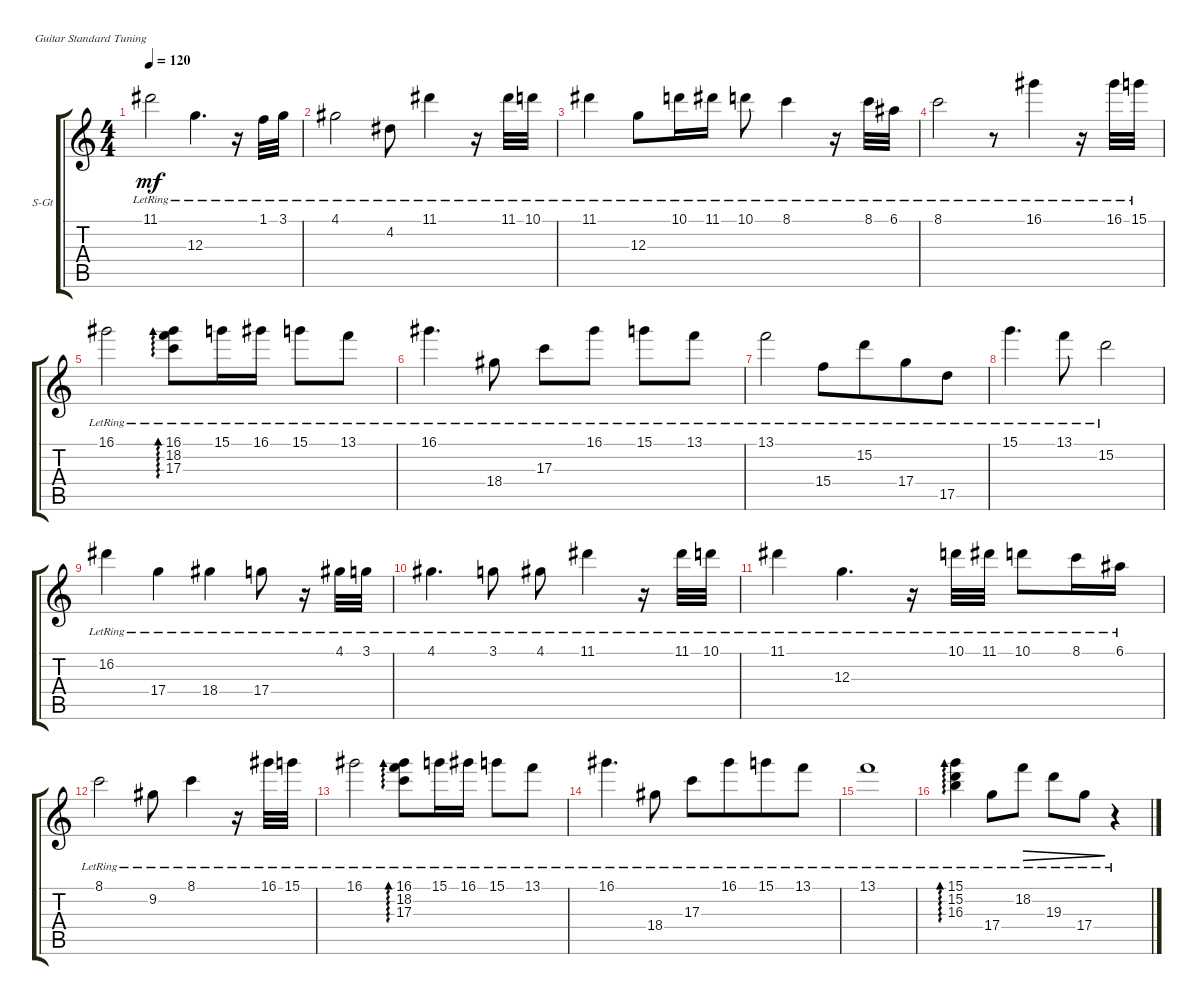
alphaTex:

\defaultSystemsLayout 4
\bracketExtendMode groupsimilarinstruments
\firstSystemTrackNameOrientation horizontal
\otherSystemsTrackNameOrientation horizontal
\track ("Steel Guitar" "S-Gt") {instrument acousticguitarsteel}
\staff {score tabs}
\tuning (E4 B3 G3 D3 A2 E2)
\ts (4 4)
\tempo 120
\clef g2
\ks c
11.1{lr}.2{dy mf} 12.3{lr}.4{d} r.16 1.1{lr}.32 3.1{lr}.32 |
4.1{lr}.2 4.2{lr}.8 11.1{lr}.4 r.16 11.1{lr}.32 10.1{lr}.32 |
11.1{lr}.4 12.3{lr}.8 10.1{lr}.16 11.1{lr}.16 10.1{lr}.8 8.1{lr}.4 r.16 8.1{lr}.32 6.1{lr}.32 |
8.1{lr}.2 r.8 16.1{lr}.4 r.16 16.1{lr}.32 15.1{lr}.32 |
16.1{lr}.2 (16.1{lr} 18.2{lr} 17.3{lr}).8{ad 0} 15.1{lr}.16 16.1{lr}.16 15.1{lr}.8 13.1{lr}.8 |
16.1{lr}.4{d} 18.4{lr}.8 17.3{lr}.8 16.1{lr}.8 15.1{lr}.8 13.1{lr}.8 |
13.1{lr}.2 15.4{lr}.8{beam merge} 15.2{lr}.8{beam merge} 17.4{lr}.8{beam merge} 17.5{lr}.8 |
15.1{lr}.4{d} 13.1{lr}.8 15.2{lr}.2 |
16.2{lr}.4 17.4{lr}.4 18.4{lr}.4 17.4{lr}.8{beam split} r.16{beam split} 4.1{lr}.32 3.1{lr}.32 |
4.1{lr}.4{d} 3.1{lr}.8 4.1{lr}.8 11.1{lr}.4 r.16 11.1{lr}.32 10.1{lr}.32 |
11.1{lr}.4 12.3{lr}.4{d} r.16 10.1{lr}.32 11.1{lr}.32 10.1{lr}.8 8.1{lr}.16 6.1{lr}.16 |
8.1{lr}.2 9.2{lr}.8 8.1{lr}.4 r.16 16.1{lr}.32 15.1{lr}.32 |
16.1{lr}.2 (16.1{lr} 18.2{lr} 17.3{lr}).8{ad 0} 15.1{lr}.16 16.1{lr}.16 15.1{lr}.8 13.1{lr}.8 |
16.1{lr}.4{d} 18.4{lr}.8 17.3{lr}.8{beam merge} 16.1{lr}.8{beam merge} 15.1{lr}.8{beam merge} 13.1{lr}.8 |
13.1{lr}.1 |
(15.1{lr} 15.2{lr} 16.3{lr}).4{ad 0 beam split} 17.4{lr}.8{beam merge} 18.2{lr}.8{dec beam split} 19.3{lr}.8{dec beam merge} 17.4{lr}.8{dec} r.4
